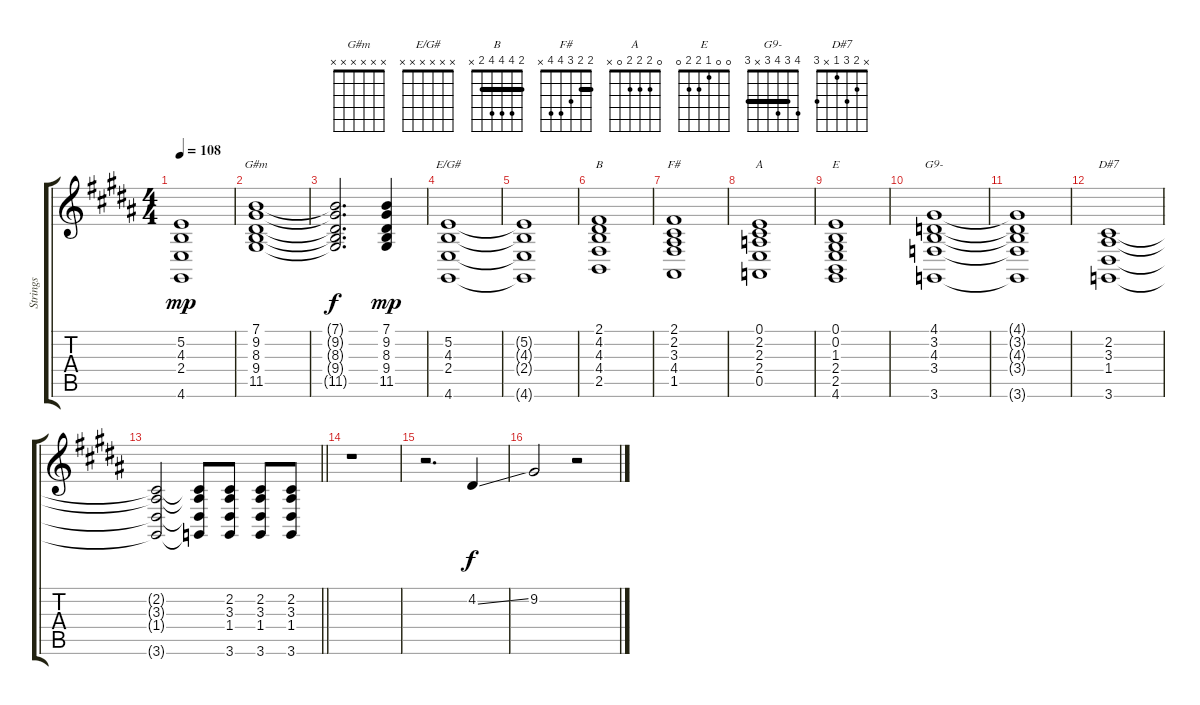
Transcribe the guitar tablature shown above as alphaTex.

\track ("Strings" "Strings") {instrument stringensemble1}
\staff {score tabs}
\tuning (E4 B3 G3 D3 A2 E2) {hide}
\chord ("G#m" x x x x x x)
\chord ("E/G#" x x x x x x)
\chord ("B" 2 4 4 4 2 x) {barre 2}
\chord ("F#" 2 2 3 4 4 x) {barre 2}
\chord ("A" 0 2 2 2 0 x)
\chord ("E" 0 0 1 2 2 0)
\chord ("G9-" 4 3 4 3 x 3) {barre 3}
\chord ("D#7" x 2 3 1 x 3)
\ts (4 4)
\tempo 108
\clef g2
\ks g#minor
(5.2{t} 4.3{t} 2.4{t} 4.6{t}).1{dy mp} |
(7.1 9.2 8.3 9.4 11.5).1{ch "G#m"} |
(7.1{t} 9.2{t} 8.3{t} 9.4{t} 11.5{t}).2{d dy f} (7.1 9.2 8.3 9.4 11.5).4{dy mp} |
(5.2 4.3 2.4 4.6).1{ch "E/G#"} |
(5.2{t} 4.3{t} 2.4{t} 4.6{t}).1 |
(2.1 4.2 4.3 4.4 2.5).1{ch "B"} |
(2.1 2.2 3.3 4.4 1.5).1{ch "F#"} |
(0.1 2.2 2.3 2.4 0.5).1{ch "A"} |
(0.1 0.2 1.3 2.4 2.5 4.6).1{ch "E"} |
(4.1 3.2 4.3 3.4 3.6).1{ch "G9-"} |
(4.1{t} 3.2{t} 4.3{t} 3.4{t} 3.6{t}).1 |
(2.2 3.3 1.4 3.6).1{ch "D#7"} |
\barLineRight lightlight
(2.2{t} 3.3{t} 1.4{t} 3.6{t}).2 (2.2{t} 3.3{t} 1.4{t} 3.6{t}).8 (2.2 3.3 1.4 3.6).8 (2.2 3.3 1.4 3.6).8 (2.2 3.3 1.4 3.6).8 |
r.1 |
r.2{d} 4.2{ss}.4{dy f} |
9.2.2 r.2
